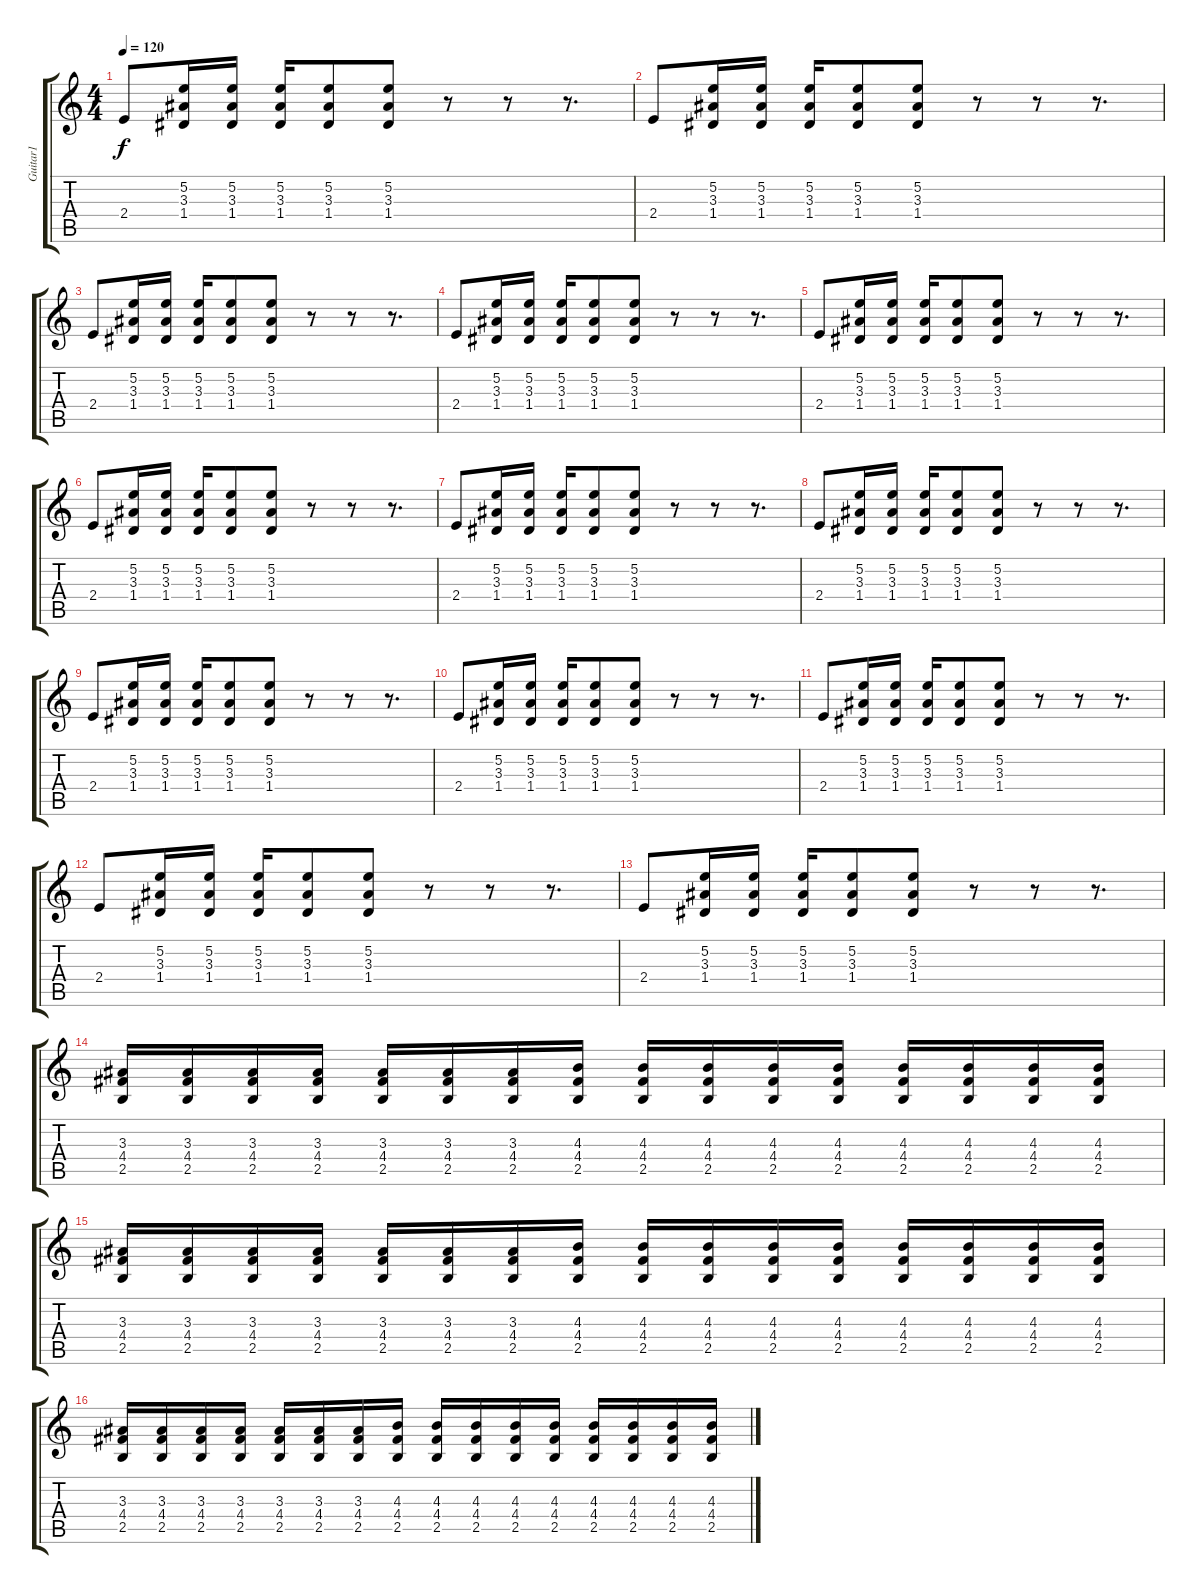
\track ("Guitar1" "Guitar1") {instrument distortionguitar}
\staff {score tabs}
\tuning (E4 B3 G3 D3 A2 E2) {hide}
\ts (4 4)
\tempo 120
\clef g2
\ks c
2.4.8{dy f instrument distortionguitar} (5.2 3.3 1.4).16 (5.2 3.3 1.4).16 (5.2 3.3 1.4).16 (5.2 3.3 1.4).8 (5.2 3.3 1.4).8 r.8 r.8 r.8{d} |
2.4.8 (5.2 3.3 1.4).16 (5.2 3.3 1.4).16 (5.2 3.3 1.4).16 (5.2 3.3 1.4).8 (5.2 3.3 1.4).8 r.8 r.8 r.8{d} |
2.4.8 (5.2 3.3 1.4).16 (5.2 3.3 1.4).16 (5.2 3.3 1.4).16 (5.2 3.3 1.4).8 (5.2 3.3 1.4).8 r.8 r.8 r.8{d} |
2.4.8 (5.2 3.3 1.4).16 (5.2 3.3 1.4).16 (5.2 3.3 1.4).16 (5.2 3.3 1.4).8 (5.2 3.3 1.4).8 r.8 r.8 r.8{d} |
2.4.8 (5.2 3.3 1.4).16 (5.2 3.3 1.4).16 (5.2 3.3 1.4).16 (5.2 3.3 1.4).8 (5.2 3.3 1.4).8 r.8 r.8 r.8{d} |
2.4.8 (5.2 3.3 1.4).16 (5.2 3.3 1.4).16 (5.2 3.3 1.4).16 (5.2 3.3 1.4).8 (5.2 3.3 1.4).8 r.8 r.8 r.8{d} |
2.4.8 (5.2 3.3 1.4).16 (5.2 3.3 1.4).16 (5.2 3.3 1.4).16 (5.2 3.3 1.4).8 (5.2 3.3 1.4).8 r.8 r.8 r.8{d} |
2.4.8 (5.2 3.3 1.4).16 (5.2 3.3 1.4).16 (5.2 3.3 1.4).16 (5.2 3.3 1.4).8 (5.2 3.3 1.4).8 r.8 r.8 r.8{d} |
2.4.8 (5.2 3.3 1.4).16 (5.2 3.3 1.4).16 (5.2 3.3 1.4).16 (5.2 3.3 1.4).8 (5.2 3.3 1.4).8 r.8 r.8 r.8{d} |
2.4.8 (5.2 3.3 1.4).16 (5.2 3.3 1.4).16 (5.2 3.3 1.4).16 (5.2 3.3 1.4).8 (5.2 3.3 1.4).8 r.8 r.8 r.8{d} |
2.4.8 (5.2 3.3 1.4).16 (5.2 3.3 1.4).16 (5.2 3.3 1.4).16 (5.2 3.3 1.4).8 (5.2 3.3 1.4).8 r.8 r.8 r.8{d} |
2.4.8 (5.2 3.3 1.4).16 (5.2 3.3 1.4).16 (5.2 3.3 1.4).16 (5.2 3.3 1.4).8 (5.2 3.3 1.4).8 r.8 r.8 r.8{d} |
2.4.8 (5.2 3.3 1.4).16 (5.2 3.3 1.4).16 (5.2 3.3 1.4).16 (5.2 3.3 1.4).8 (5.2 3.3 1.4).8 r.8 r.8 r.8{d} |
(3.3 4.4 2.5).16 (3.3 4.4 2.5).16 (3.3 4.4 2.5).16 (3.3 4.4 2.5).16 (3.3 4.4 2.5).16 (3.3 4.4 2.5).16 (3.3 4.4 2.5).16 (4.3 4.4 2.5).16 (4.3 4.4 2.5).16 (4.3 4.4 2.5).16 (4.3 4.4 2.5).16 (4.3 4.4 2.5).16 (4.3 4.4 2.5).16 (4.3 4.4 2.5).16 (4.3 4.4 2.5).16 (4.3 4.4 2.5).16 |
(3.3 4.4 2.5).16 (3.3 4.4 2.5).16 (3.3 4.4 2.5).16 (3.3 4.4 2.5).16 (3.3 4.4 2.5).16 (3.3 4.4 2.5).16 (3.3 4.4 2.5).16 (4.3 4.4 2.5).16 (4.3 4.4 2.5).16 (4.3 4.4 2.5).16 (4.3 4.4 2.5).16 (4.3 4.4 2.5).16 (4.3 4.4 2.5).16 (4.3 4.4 2.5).16 (4.3 4.4 2.5).16 (4.3 4.4 2.5).16 |
(3.3 4.4 2.5).16 (3.3 4.4 2.5).16 (3.3 4.4 2.5).16 (3.3 4.4 2.5).16 (3.3 4.4 2.5).16 (3.3 4.4 2.5).16 (3.3 4.4 2.5).16 (4.3 4.4 2.5).16 (4.3 4.4 2.5).16 (4.3 4.4 2.5).16 (4.3 4.4 2.5).16 (4.3 4.4 2.5).16 (4.3 4.4 2.5).16 (4.3 4.4 2.5).16 (4.3 4.4 2.5).16 (4.3 4.4 2.5).16
